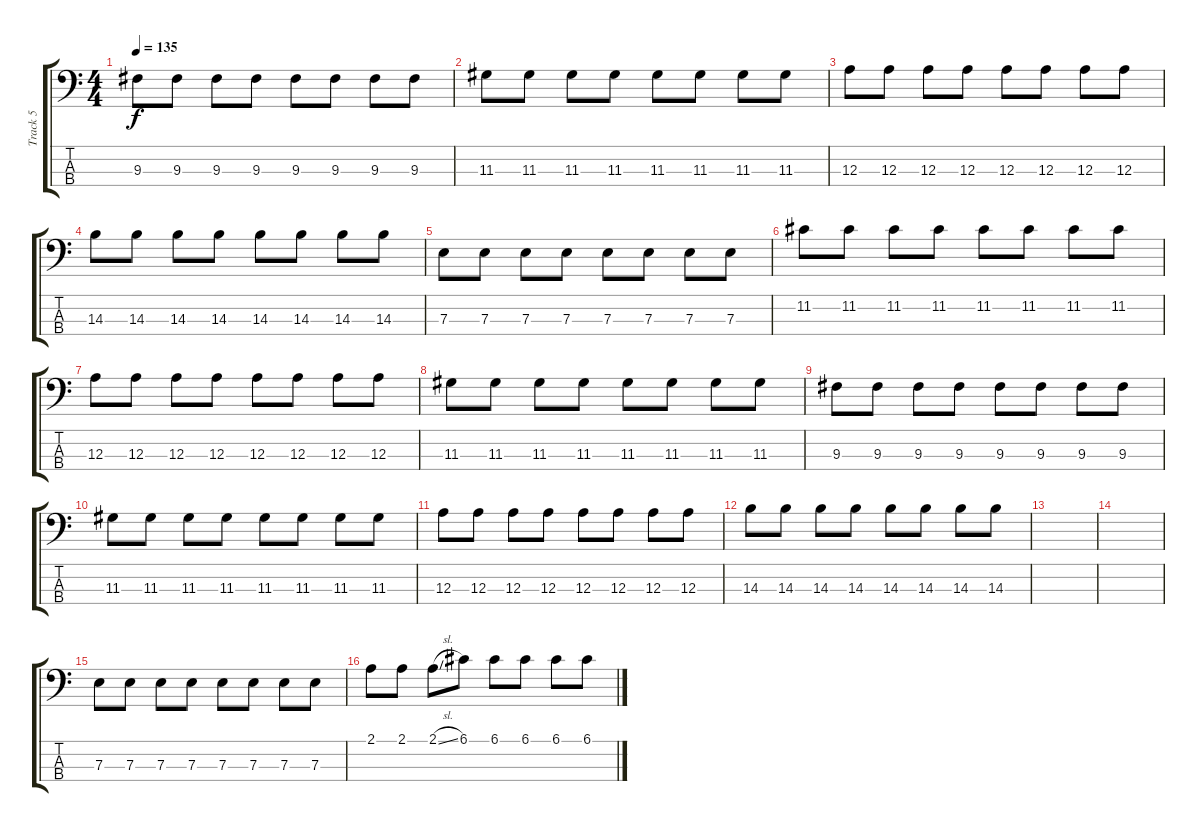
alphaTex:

\track ("Track 5" "Track 5") {instrument electricbassfinger}
\staff {score tabs}
\tuning (G2 D2 A1 E1) {hide}
\ts (4 4)
\tempo 135
\clef f4
\ks c
9.3.8{dy f} 9.3.8 9.3.8 9.3.8 9.3.8 9.3.8 9.3.8 9.3.8 |
11.3.8 11.3.8 11.3.8 11.3.8 11.3.8 11.3.8 11.3.8 11.3.8 |
12.3.8 12.3.8 12.3.8 12.3.8 12.3.8 12.3.8 12.3.8 12.3.8 |
14.3.8 14.3.8 14.3.8 14.3.8 14.3.8 14.3.8 14.3.8 14.3.8 |
7.3.8 7.3.8 7.3.8 7.3.8 7.3.8 7.3.8 7.3.8 7.3.8 |
11.2.8 11.2.8 11.2.8 11.2.8 11.2.8 11.2.8 11.2.8 11.2.8 |
12.3.8 12.3.8 12.3.8 12.3.8 12.3.8 12.3.8 12.3.8 12.3.8 |
11.3.8 11.3.8 11.3.8 11.3.8 11.3.8 11.3.8 11.3.8 11.3.8 |
9.3.8 9.3.8 9.3.8 9.3.8 9.3.8 9.3.8 9.3.8 9.3.8 |
11.3.8 11.3.8 11.3.8 11.3.8 11.3.8 11.3.8 11.3.8 11.3.8 |
12.3.8 12.3.8 12.3.8 12.3.8 12.3.8 12.3.8 12.3.8 12.3.8 |
14.3.8 14.3.8 14.3.8 14.3.8 14.3.8 14.3.8 14.3.8 14.3.8 |
|
|
7.3.8 7.3.8 7.3.8 7.3.8 7.3.8 7.3.8 7.3.8 7.3.8 |
2.1.8 2.1.8 2.1{sl}.8 6.1.8 6.1.8 6.1.8 6.1.8 6.1.8
